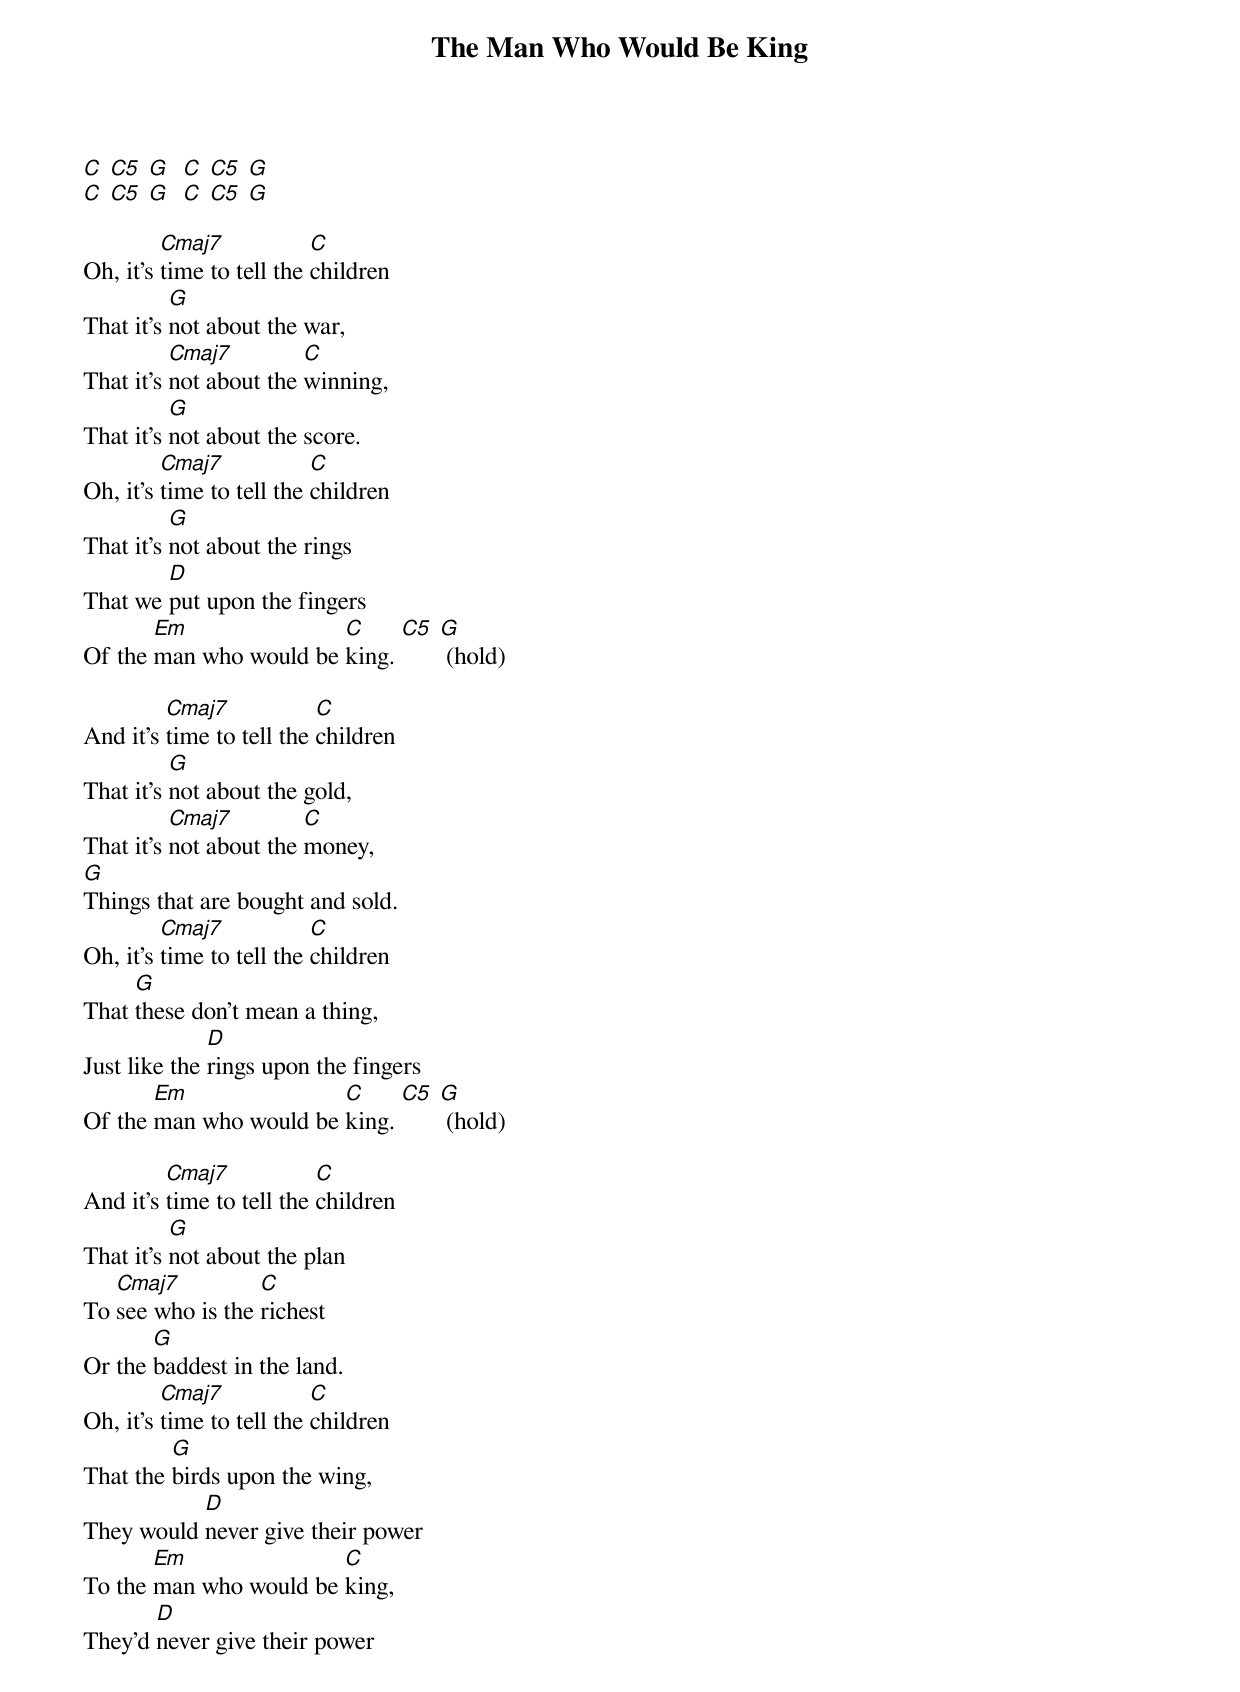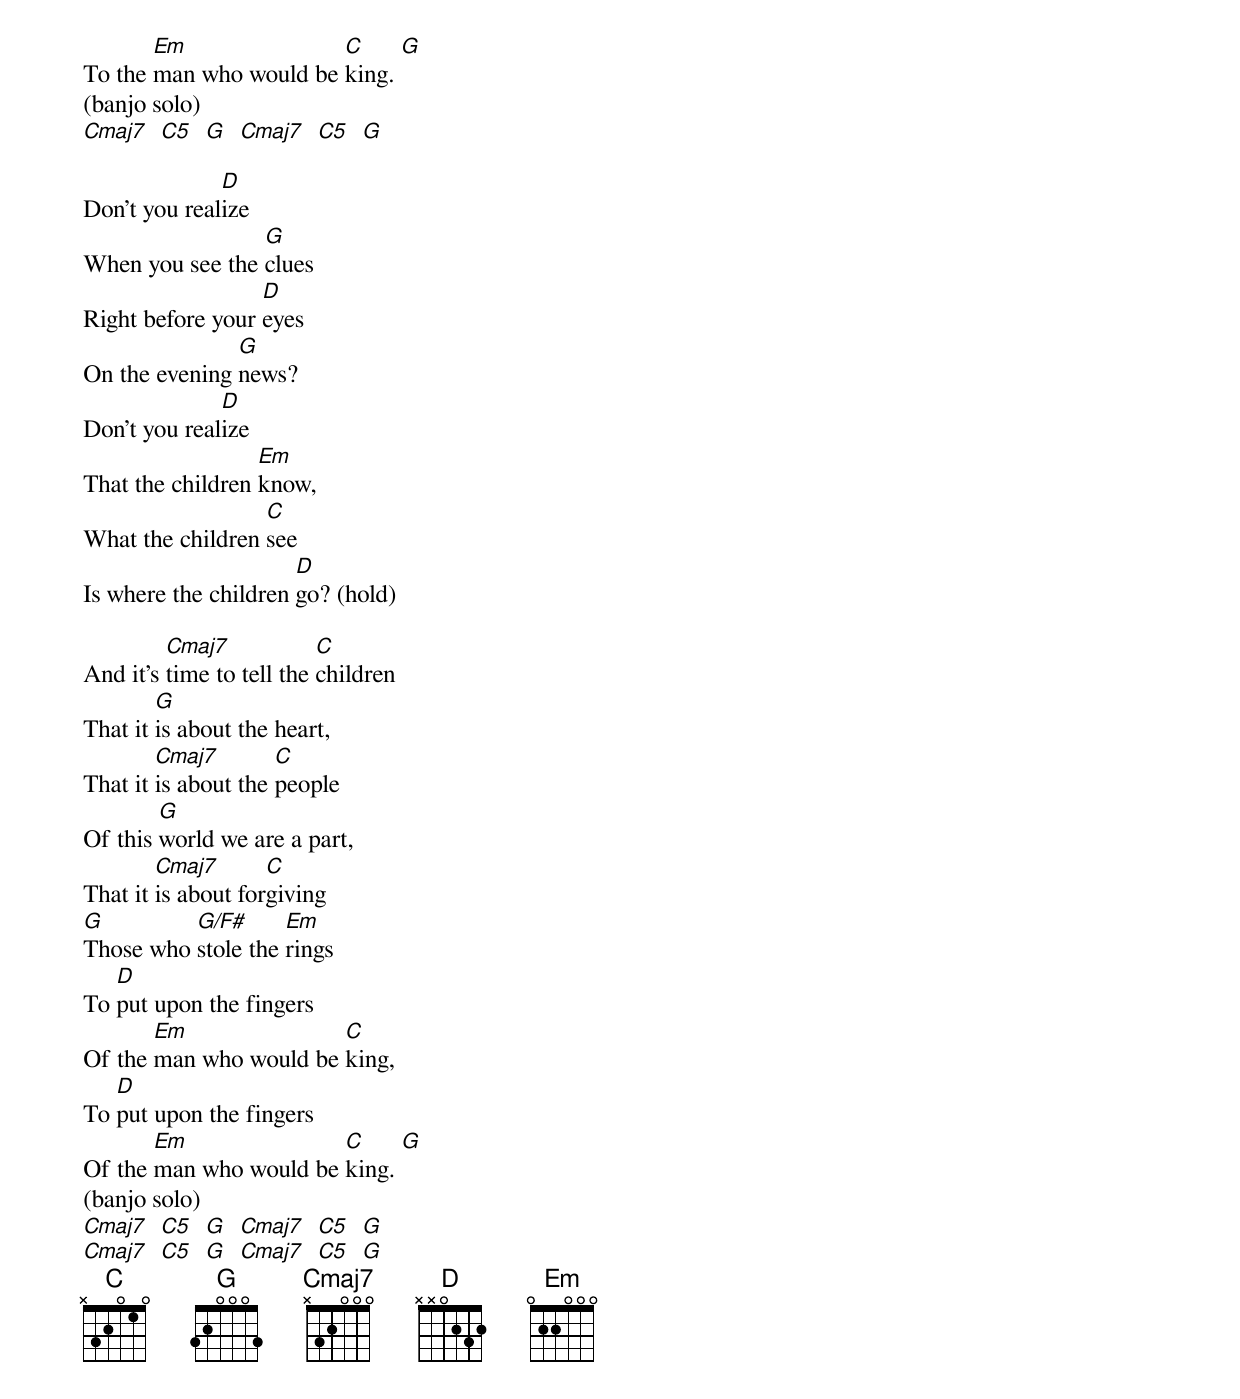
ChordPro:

{title: The Man Who Would Be King}
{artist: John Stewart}
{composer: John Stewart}
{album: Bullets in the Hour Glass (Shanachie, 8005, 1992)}

[C] [C5] [G]  [C] [C5] [G]
[C] [C5] [G]  [C] [C5] [G]

Oh, it's [Cmaj7]time to tell the [C]children
That it's [G]not about the war,
That it's [Cmaj7]not about the [C]winning,
That it's [G]not about the score.
Oh, it's [Cmaj7]time to tell the [C]children
That it's [G]not about the rings
That we [D]put upon the fingers
Of the [Em]man who would be [C]king. [C5] [G] (hold)

And it's [Cmaj7]time to tell the [C]children
That it's [G]not about the gold,
That it's [Cmaj7]not about the [C]money,
[G]Things that are bought and sold.
Oh, it's [Cmaj7]time to tell the [C]children
That [G]these don't mean a thing,
Just like the [D]rings upon the fingers
Of the [Em]man who would be [C]king. [C5] [G] (hold)

And it's [Cmaj7]time to tell the [C]children
That it's [G]not about the plan
To [Cmaj7]see who is the [C]richest
Or the [G]baddest in the land.
Oh, it's [Cmaj7]time to tell the [C]children
That the [G]birds upon the wing,
They would [D]never give their power
To the [Em]man who would be [C]king,
They'd [D]never give their power
To the [Em]man who would be [C]king. [G]
(banjo solo)
[Cmaj7]  [C5]  [G]  [Cmaj7]  [C5]  [G]

Don't you real[D]ize
When you see the [G]clues
Right before your [D]eyes
On the evening [G]news?
Don't you real[D]ize
That the children [Em]know,
What the children [C]see
Is where the children [D]go? (hold)

And it's [Cmaj7]time to tell the [C]children
That it [G]is about the heart,
That it [Cmaj7]is about the [C]people
Of this [G]world we are a part,
That it [Cmaj7]is about for[C]giving
[G]Those who [G/F#]stole the [Em]rings
To [D]put upon the fingers
Of the [Em]man who would be [C]king,
To [D]put upon the fingers
Of the [Em]man who would be [C]king. [G]
(banjo solo)
[Cmaj7]  [C5]  [G]  [Cmaj7]  [C5]  [G]
[Cmaj7]  [C5]  [G]  [Cmaj7]  [C5]  [G]
